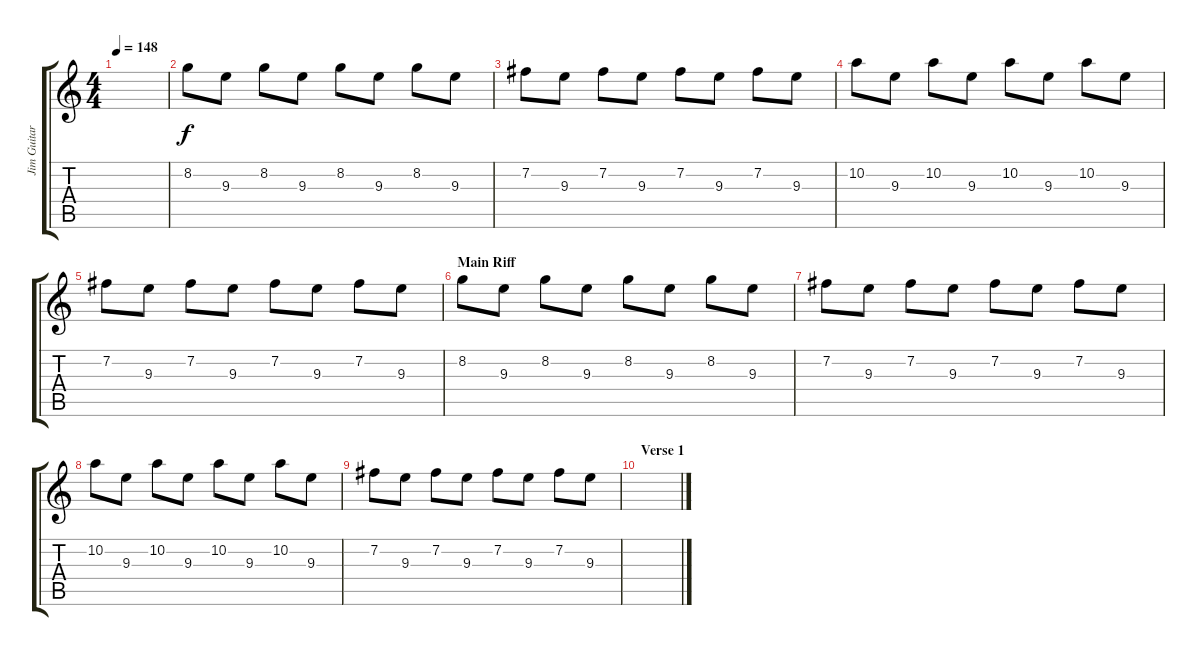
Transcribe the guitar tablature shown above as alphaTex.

\track ("Jim Guitar" "Jim Guitar") {instrument distortionguitar}
\staff {score tabs}
\tuning (E4 B3 G3 D3 A2 E2) {hide}
\ts (4 4)
\tempo 148
\clef g2
\ks c
|
8.2.8 9.3.8 8.2.8 9.3.8 8.2.8 9.3.8 8.2.8 9.3.8 |
7.2.8 9.3.8 7.2.8 9.3.8 7.2.8 9.3.8 7.2.8 9.3.8 |
10.2.8 9.3.8 10.2.8 9.3.8 10.2.8 9.3.8 10.2.8 9.3.8 |
7.2.8 9.3.8 7.2.8 9.3.8 7.2.8 9.3.8 7.2.8 9.3.8 |
\section ("" "Main Riff")
8.2.8 9.3.8 8.2.8 9.3.8 8.2.8 9.3.8 8.2.8 9.3.8 |
7.2.8 9.3.8 7.2.8 9.3.8 7.2.8 9.3.8 7.2.8 9.3.8 |
10.2.8 9.3.8 10.2.8 9.3.8 10.2.8 9.3.8 10.2.8 9.3.8 |
7.2.8 9.3.8 7.2.8 9.3.8 7.2.8 9.3.8 7.2.8 9.3.8 |
\section ("" "Verse 1")
